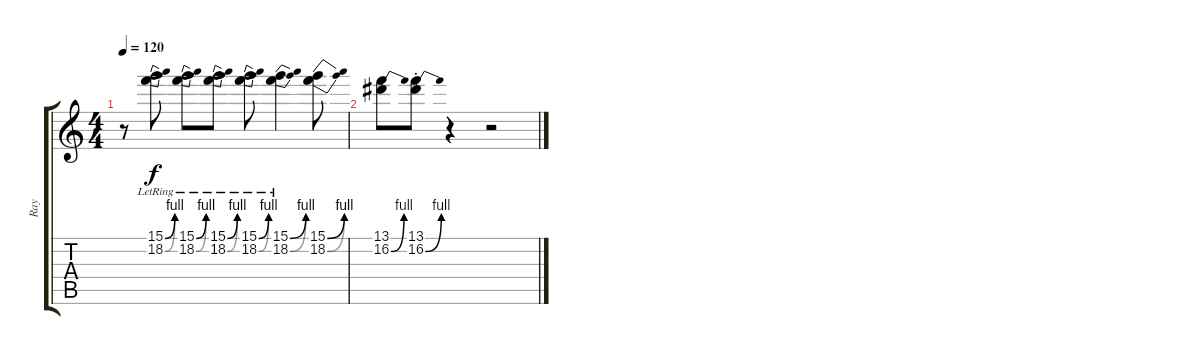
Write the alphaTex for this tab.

\track ("Ray" "Ray") {instrument overdrivenguitar}
\staff {score tabs}
\tuning (E4 B3 G3 D3 A2 E2) {hide}
\ts (4 4)
\tempo 120
\clef g2
\ks c
r.8{dy f} (15.1{be (bend 0 0 60 4) lr} 18.2{be (bend 0 0 60 4) lr}).8 (15.1{be (bend 0 0 60 4) lr} 18.2{be (bend 0 0 60 4) lr}).8 (15.1{be (bend 0 0 60 4) lr} 18.2{be (bend 0 0 60 4) lr}).8 (15.1{be (bend 0 0 60 4) lr} 18.2{be (bend 0 0 60 4) lr}).8 (15.1{be (bend 0 0 60 4) lr} 18.2{be (bend 0 0 60 4) lr}).4 (15.1{be (bend 0 0 60 4)} 18.2{be (bend 0 0 60 4)}).8 |
(13.1 16.2{be (bend 0 0 60 4)}).8 (13.1{st} 16.2{be (bend 0 0 60 4) st}).8 r.4 r.2
